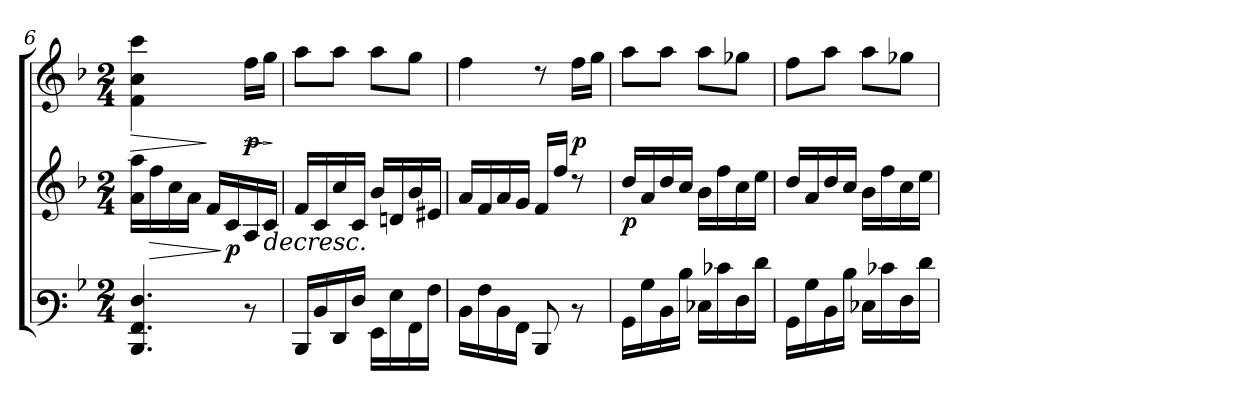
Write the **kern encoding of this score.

**kern	**kern	**dynam	**kern	**dynam
*part2	*part2	*part2	*part1	*part1
*staff3	*staff2	*staff2/3	*staff1	*staff1
*clefF3	*clefG3	*	*clefG3	*
*k[b-]	*k[b-]	*	*k[b-]	*
*M2/4	*M2/4	*	*M2/4	*
=6	=6	=6	=6	=6
!	!	!	!	!LO:HP:b
4.DD/ 4.AA/ 4.F/	16f\ 16ff\LL	.	4d\ 4a\ 4aa\	>
!	!	!LO:HP:b	!	!
.	16dd\	>	.	.
.	16a\	.	.	.
.	16f\JJ	.	.	.
.	16d/LL	.	8ryy	]
!	!	!LO:DY:n=1:b	!	!
.	16A/	] p	.	.
!	!	!	!	!LO:HP:b
!	!	!	!	!LO:DY:n=1:b
8rD	16F/	]	16dd\LL	> p
!	!	!LO:HP:b	!	!LO:HP:n=1:b
.	16A/JJ	>	16ee\JJ	] >
.	.	.	.	]
=7	=7	=7	=7	=7
16DD/LL	16d/LL	.	8ff\L	.
16D/	16A/	.	.	.
16FF/	16a/	.	8ff\J	.
16F/JJ	16A/JJ	.	.	.
16GG\LL	16g/LL	.	8ff\L	.
16G\	16Bn/	.	.	.
16AA\	16g/	.	8ee\J	.
16A\JJ	16c#X/JJ	.	.	.
=8	=8	=8	=8	=8
16D\LL	16f/LL	.	4dd\	.
16A\	16d/	.	.	.
16D\	16f/	.	.	.
16AA\JJ	16e/JJ	.	.	.
8DD/	16d/LL	.	8rb	.
.	16dd/JJ	.	.	.
!	!	!	!	!LO:DY:b
8rD	8rb	.	16dd\LL	p
.	.	.	16ee\JJ	.
=9	=9	=9	=9	=9
!	!	!LO:DY:b	!	!
16BB-\LL	16b-/LL	p	8ff\L	.
16B-\	16f/	.	.	.
16D\	16b-/	.	8ff\J	.
16d\JJ	16a/JJ	.	.	.
16E-X\LL	16g\LL	.	8ff\L	.
16e-X\	16dd\	.	.	.
16F\	16a\	.	8ee-X\J	.
16f\JJ	16cc\JJ	.	.	.
!!LO:LB:g=z
=10	=10	=10	=10	=10
16BB-\LL	16b-/LL	.	8dd\L	.
16B-\	16f/	.	.	.
16D\	16b-/	.	8ff\J	.
16d\JJ	16a/JJ	.	.	.
16E-X\LL	16g\LL	.	8ff\L	.
16e-X\	16dd\	.	.	.
16F\	16a\	.	8ee-X\J	.
16f\JJ	16cc\JJ	.	.	.
=	=	=	=	=
*-	*-	*-	*-	*-
